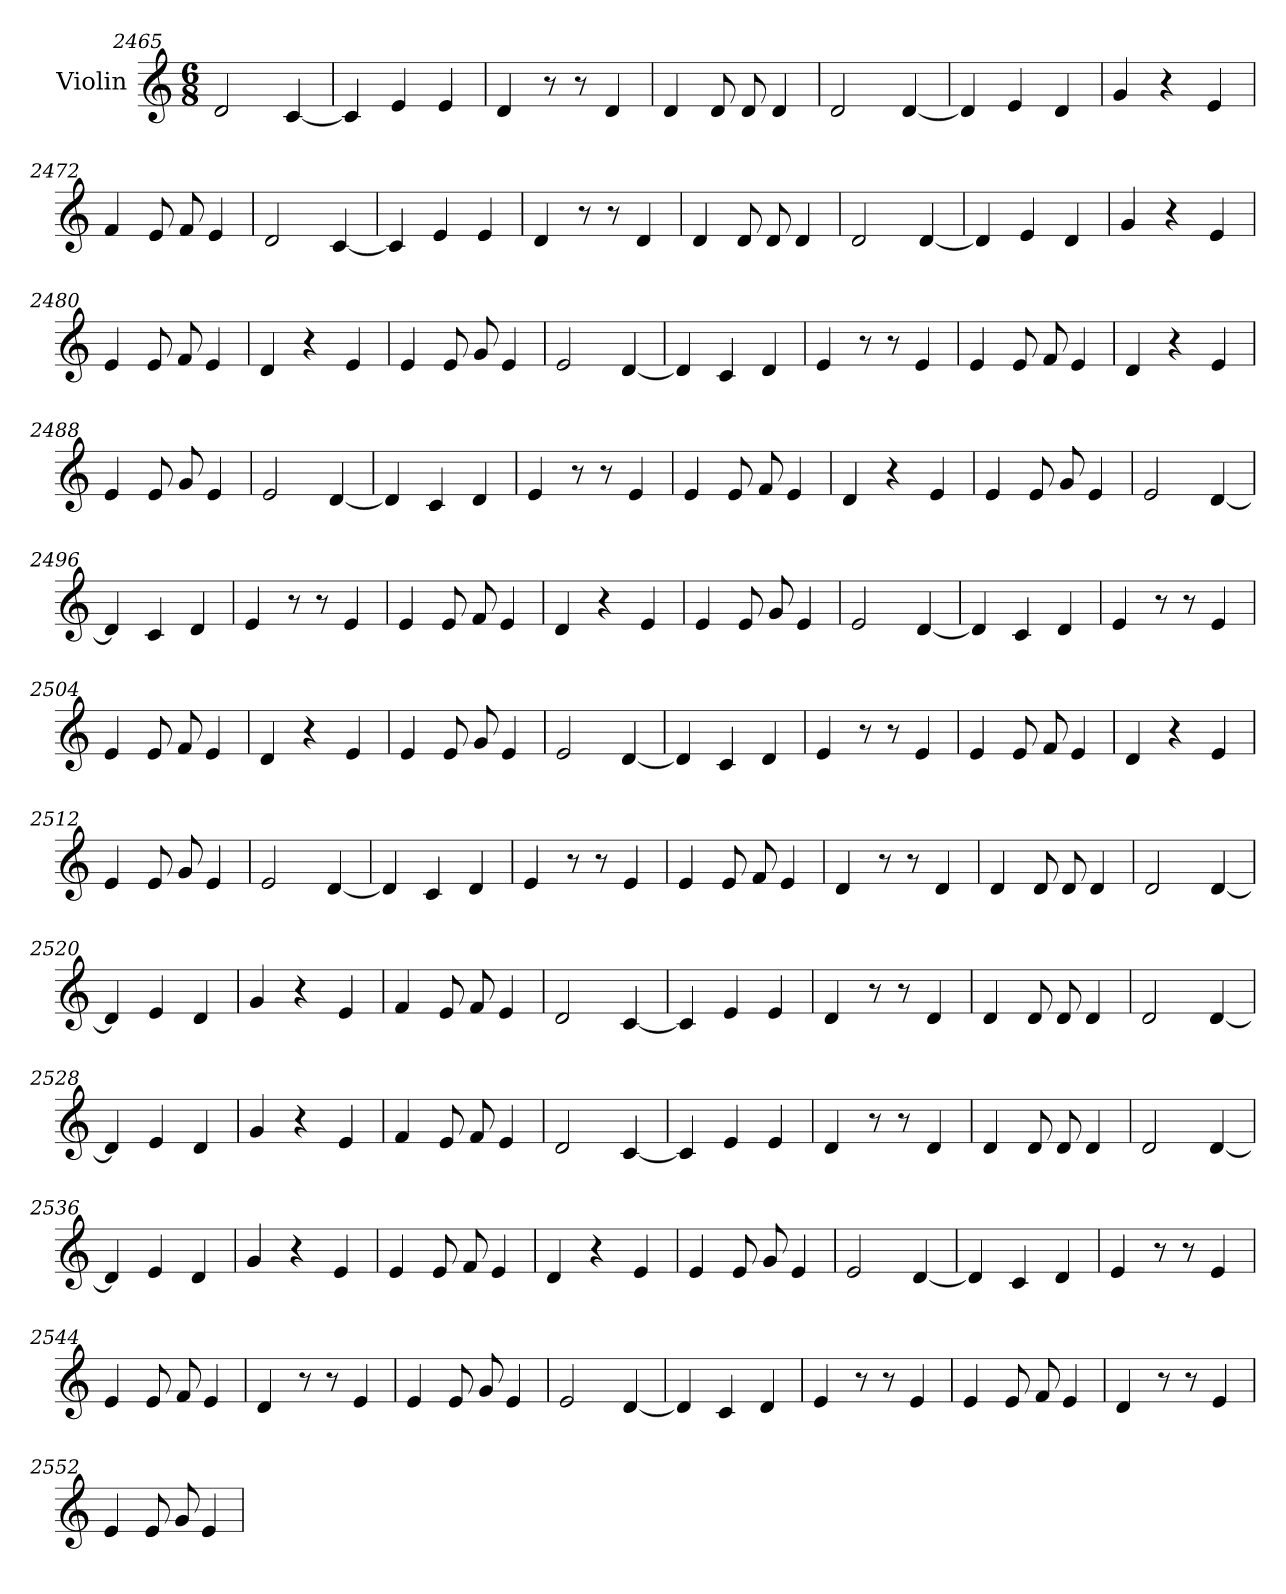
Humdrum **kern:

**kern
*part1
*staff1
*I"Violin
*clefG2
*k[]
*C:
*M6/8
=2465
2d/
[4c/
=2466
4c/]
4e/
4e/
!!LO:LB:g=z
=2467
4d/
8r
8r
4d/
=2468
4d/
8d/
8d/
4d/
=2469
2d/
[4d/
=2470
4d/]
4e/
4d/
=2471
4g/
4r
4e/
=2472
4f/
8e/
8f/
4e/
=2473
2d/
[4c/
!!LO:LB:g=z
=2474
4c/]
4e/
4e/
=2475
4d/
8r
8r
4d/
=2476
4d/
8d/
8d/
4d/
=2477
2d/
[4d/
=2478
4d/]
4e/
4d/
=2479
4g/
4r
4e/
=2480
4e/
8e/
8f/
4e/
!!LO:LB:g=z
=2481
4d/
4r
4e/
=2482
4e/
8e/
8g/
4e/
=2483
2e/
[4d/
=2484
4d/]
4c/
4d/
=2485
4e/
8r
8r
4e/
=2486
4e/
8e/
8f/
4e/
=2487
4d/
4r
4e/
!!LO:LB:g=z
=2488
4e/
8e/
8g/
4e/
=2489
2e/
[4d/
=2490
4d/]
4c/
4d/
=2491
4e/
8r
8r
4e/
=2492
4e/
8e/
8f/
4e/
=2493
4d/
4r
4e/
=2494
4e/
8e/
8g/
4e/
!!LO:LB:g=z
=2495
2e/
[4d/
=2496
4d/]
4c/
4d/
=2497
4e/
8r
8r
4e/
=2498
4e/
8e/
8f/
4e/
=2499
4d/
4r
4e/
=2500
4e/
8e/
8g/
4e/
=2501
2e/
[4d/
!!LO:PB:g=z
=2502
4d/]
4c/
4d/
=2503
4e/
8r
8r
4e/
=2504
4e/
8e/
8f/
4e/
=2505
4d/
4r
4e/
=2506
4e/
8e/
8g/
4e/
=2507
2e/
[4d/
=2508
4d/]
4c/
4d/
!!LO:LB:g=z
=2509
4e/
8r
8r
4e/
=2510
4e/
8e/
8f/
4e/
=2511
4d/
4r
4e/
=2512
4e/
8e/
8g/
4e/
=2513
2e/
[4d/
=2514
4d/]
4c/
4d/
=2515
4e/
8r
8r
4e/
!!LO:LB:g=z
=2516
4e/
8e/
8f/
4e/
=2517
4d/
8r
8r
4d/
=2518
4d/
8d/
8d/
4d/
=2519
2d/
[4d/
=2520
4d/]
4e/
4d/
=2521
4g/
4r
4e/
=2522
4f/
8e/
8f/
4e/
!!LO:LB:g=z
=2523
2d/
[4c/
=2524
4c/]
4e/
4e/
=2525
4d/
8r
8r
4d/
=2526
4d/
8d/
8d/
4d/
=2527
2d/
[4d/
=2528
4d/]
4e/
4d/
=2529
4g/
4r
4e/
!!LO:LB:g=z
=2530
4f/
8e/
8f/
4e/
=2531
2d/
[4c/
=2532
4c/]
4e/
4e/
=2533
4d/
8r
8r
4d/
=2534
4d/
8d/
8d/
4d/
=2535
2d/
[4d/
=2536
4d/]
4e/
4d/
!!LO:LB:g=z
=2537
4g/
4r
4e/
=2538
4e/
8e/
8f/
4e/
=2539
4d/
4r
4e/
=2540
4e/
8e/
8g/
4e/
=2541
2e/
[4d/
=2542
4d/]
4c/
4d/
=2543
4e/
8r
8r
4e/
!!LO:LB:g=z
=2544
4e/
8e/
8f/
4e/
=2545
4d/
8r
8r
4e/
=2546
4e/
8e/
8g/
4e/
=2547
2e/
[4d/
=2548
4d/]
4c/
4d/
=2549
4e/
8r
8r
4e/
=2550
4e/
8e/
8f/
4e/
!!LO:LB:g=z
=2551
4d/
8r
8r
4e/
=2552
4e/
8e/
8g/
4e/
=
*-
